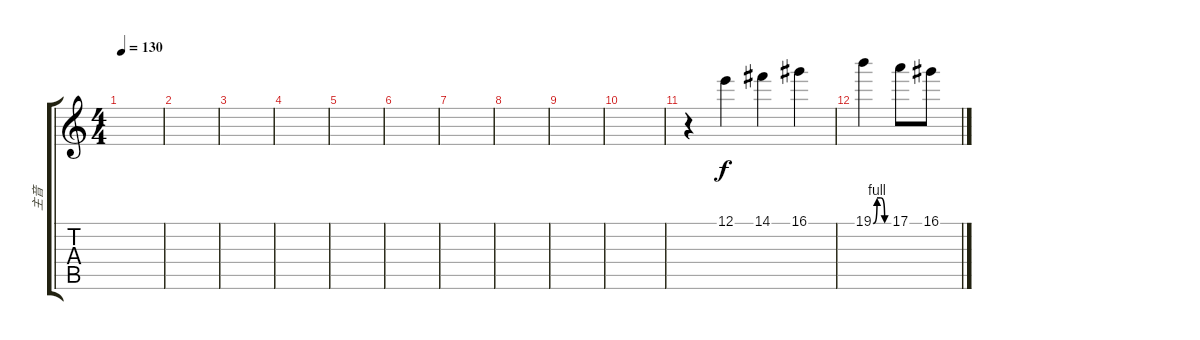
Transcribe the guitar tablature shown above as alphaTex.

\track ("主音" "主音") {instrument distortionguitar}
\staff {score tabs}
\tuning (E4 B3 G3 D3 A2 E2) {hide}
\ts (4 4)
\tempo 130
\clef g2
\ks c
|
|
|
|
|
|
|
|
|
|
r.4 12.1.4 14.1.4 16.1.4 |
19.1{be (custom 0 0 15 4 30 4 45 0 60 0)}.4 17.1.8 16.1.8
